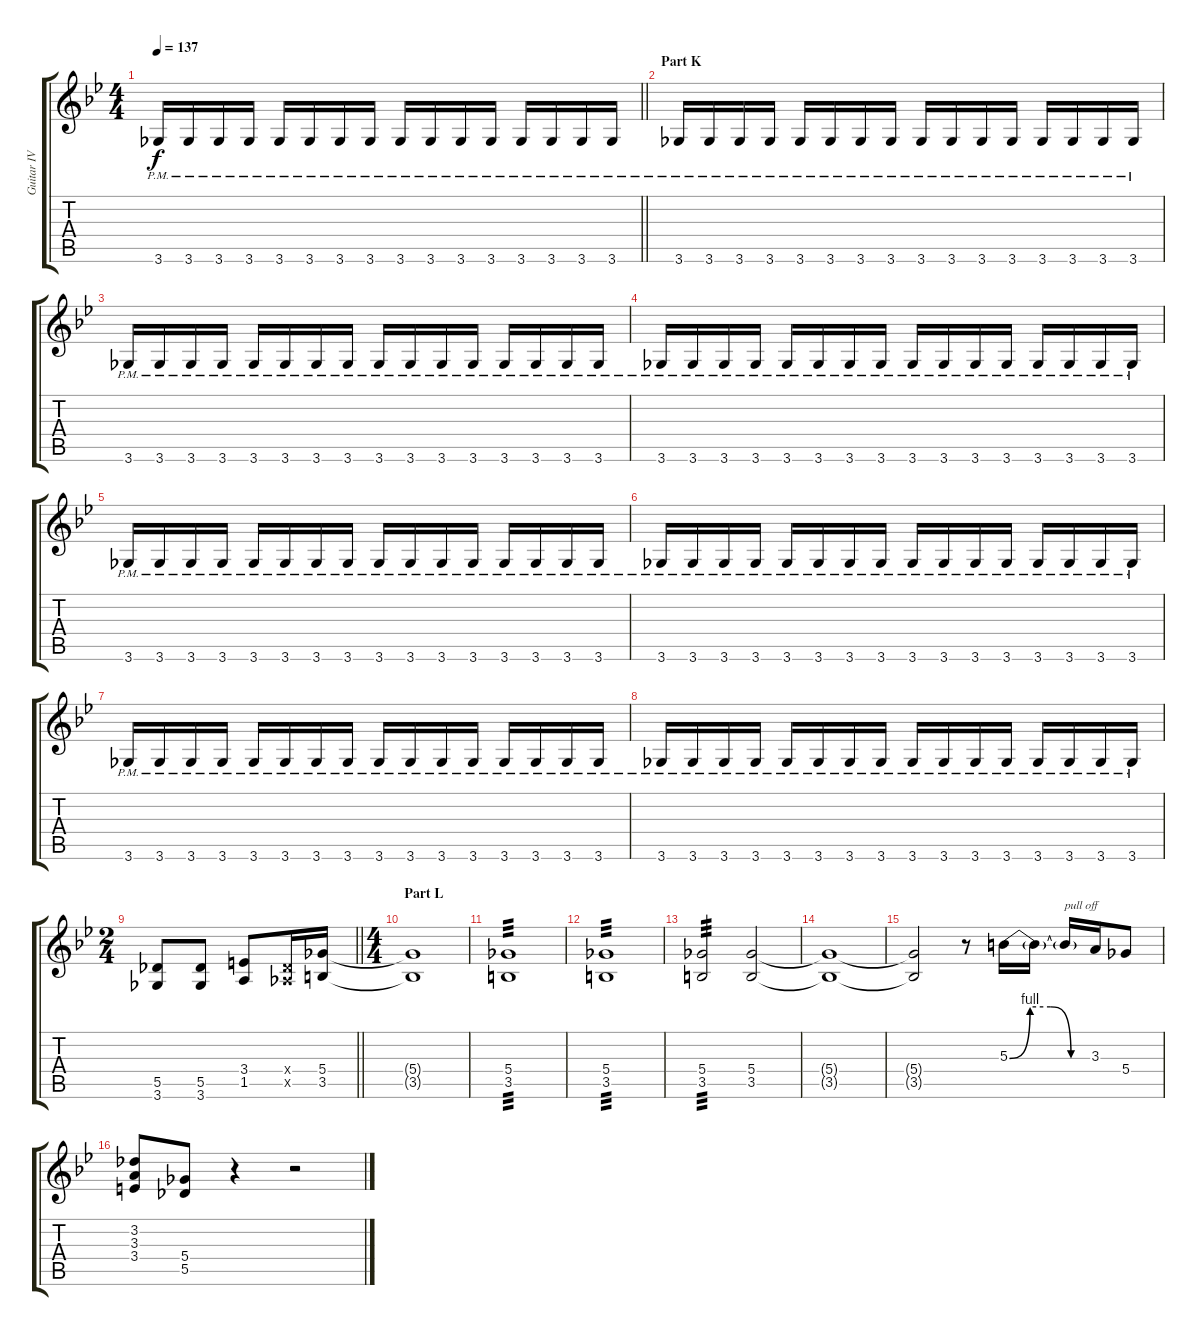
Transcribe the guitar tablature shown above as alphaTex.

\track ("Guitar IV (Kazuma)" "Guitar IV ") {instrument distortionguitar}
\staff {score tabs}
\tuning (Eb4 Bb3 Gb3 Db3 Ab2 Eb2) {hide}
\ts (4 4)
\tempo 137
\clef g2
\barLineRight lightlight
\ks bb
3.6{pm}.16{dy f} 3.6{pm}.16 3.6{pm}.16 3.6{pm}.16 3.6{pm}.16 3.6{pm}.16 3.6{pm}.16 3.6{pm}.16 3.6{pm}.16 3.6{pm}.16 3.6{pm}.16 3.6{pm}.16 3.6{pm}.16 3.6{pm}.16 3.6{pm}.16 3.6{pm}.16 |
\section ("" "Part K")
3.6{pm}.16 3.6{pm}.16 3.6{pm}.16 3.6{pm}.16 3.6{pm}.16 3.6{pm}.16 3.6{pm}.16 3.6{pm}.16 3.6{pm}.16 3.6{pm}.16 3.6{pm}.16 3.6{pm}.16 3.6{pm}.16 3.6{pm}.16 3.6{pm}.16 3.6{pm}.16 |
3.6{pm}.16 3.6{pm}.16 3.6{pm}.16 3.6{pm}.16 3.6{pm}.16 3.6{pm}.16 3.6{pm}.16 3.6{pm}.16 3.6{pm}.16 3.6{pm}.16 3.6{pm}.16 3.6{pm}.16 3.6{pm}.16 3.6{pm}.16 3.6{pm}.16 3.6{pm}.16 |
3.6{pm}.16 3.6{pm}.16 3.6{pm}.16 3.6{pm}.16 3.6{pm}.16 3.6{pm}.16 3.6{pm}.16 3.6{pm}.16 3.6{pm}.16 3.6{pm}.16 3.6{pm}.16 3.6{pm}.16 3.6{pm}.16 3.6{pm}.16 3.6{pm}.16 3.6{pm}.16 |
3.6{pm}.16 3.6{pm}.16 3.6{pm}.16 3.6{pm}.16 3.6{pm}.16 3.6{pm}.16 3.6{pm}.16 3.6{pm}.16 3.6{pm}.16 3.6{pm}.16 3.6{pm}.16 3.6{pm}.16 3.6{pm}.16 3.6{pm}.16 3.6{pm}.16 3.6{pm}.16 |
3.6{pm}.16 3.6{pm}.16 3.6{pm}.16 3.6{pm}.16 3.6{pm}.16 3.6{pm}.16 3.6{pm}.16 3.6{pm}.16 3.6{pm}.16 3.6{pm}.16 3.6{pm}.16 3.6{pm}.16 3.6{pm}.16 3.6{pm}.16 3.6{pm}.16 3.6{pm}.16 |
3.6{pm}.16 3.6{pm}.16 3.6{pm}.16 3.6{pm}.16 3.6{pm}.16 3.6{pm}.16 3.6{pm}.16 3.6{pm}.16 3.6{pm}.16 3.6{pm}.16 3.6{pm}.16 3.6{pm}.16 3.6{pm}.16 3.6{pm}.16 3.6{pm}.16 3.6{pm}.16 |
3.6{pm}.16 3.6{pm}.16 3.6{pm}.16 3.6{pm}.16 3.6{pm}.16 3.6{pm}.16 3.6{pm}.16 3.6{pm}.16 3.6{pm}.16 3.6{pm}.16 3.6{pm}.16 3.6{pm}.16 3.6{pm}.16 3.6{pm}.16 3.6{pm}.16 3.6{pm}.16 |
\ts (2 4)
\barLineRight lightlight
(5.5 3.6).8 (5.5 3.6).8 (3.4 1.5).8 (0.4{x} 0.5{x}).16 (5.4 3.5).16 |
\ts (4 4)
\section ("" "Part L")
(5.4{t} 3.5{t}).1 |
(5.4 3.5).1{tp 3} |
(5.4 3.5).1{tp 3} |
(5.4 3.5).2{tp 3} (5.4 3.5).2 |
(5.4{t} 3.5{t}).1 |
(5.4{t} 3.5{t}).2 r.8 5.3{be (custom 0 0 15 4 30 4 45 0 60 0)}.16 5.3{t}.16 5.3{t}.16{txt "pull off"} 3.3.16 5.4.8 |
(3.2 3.3 3.4).8 (5.4 5.5).8 r.4 r.2
